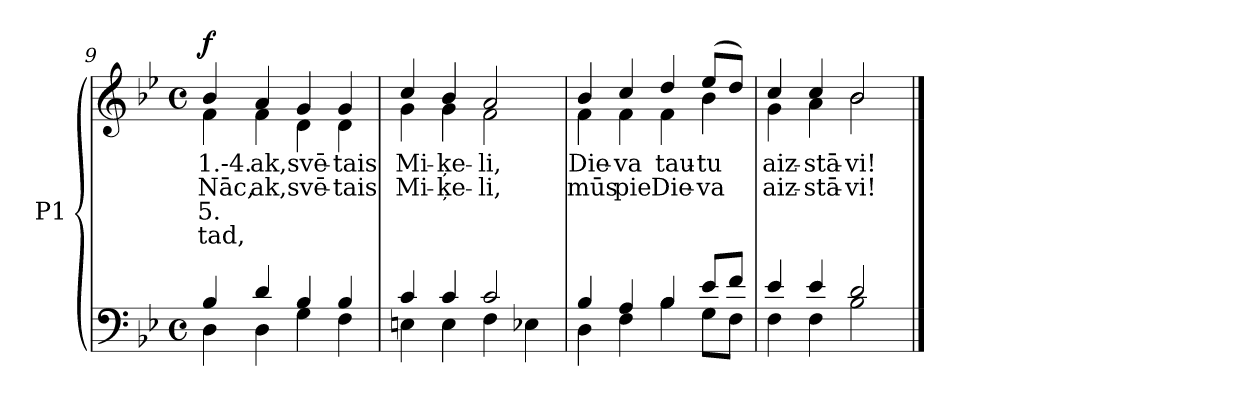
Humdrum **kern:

**kern	**kern	**text	**text	**text	**text	**dynam
*part1	*part1	*part1	*part1	*part1	*part1	*part1
*staff2	*staff1	*staff1	*staff1	*staff1	*staff1	*staff1/2
*I"P1	*	*	*	*	*	*
!!LO:LB:g=z
*clefF4	*clefG2	*	*	*	*	*
*k[b-e-]	*k[b-e-]	*	*	*	*	*
*B-:	*B-:	*	*	*	*	*
*M4/4	*M4/4	*	*	*	*	*
*met(c)	*met(c)	*	*	*	*	*
=9	=9	=9	=9	=9	=9	=9
*^	*	*	*	*	*	*
!	!	!	!LO:LY:b:color=#000000	!LO:LY:b:color=#000000	!LO:LY:b:color=#000000	!LO:LY:b:color=#000000	!
*	*	*^	*	*	*	*	*
4B-i/	4Di\	4b-i/	4fi\	1.-4.	Nāc,	5.	tad,	f
!	!	!	!	!LO:LY:b:color=#000000	!LO:LY:b:color=#000000	!	!	!
4di/	4Di\	4ai/	4fi\	ak,	ak,	.	.	.
!	!	!	!	!LO:LY:b:color=#000000	!LO:LY:b:color=#000000	!	!	!
4B-i/	4Gi\	4gi/	4di\	svē-	svē-	.	.	.
!	!	!	!	!LO:LY:b:color=#000000	!LO:LY:b:color=#000000	!	!	!
4B-i/	4Fi\	4gi/	4di\	-tais	-tais	.	.	.
=10	=10	=10	=10	=10	=10	=10	=10	=10
!	!	!	!	!LO:LY:b:color=#000000	!LO:LY:b:color=#000000	!	!	!
4ci/	4Eni\	4cci/	4gi\	Mi-	Mi-	.	.	.
!	!	!	!	!LO:LY:b:color=#000000	!LO:LY:b:color=#000000	!	!	!
4ci/	4Ei\	4b-i/	4gi\	-ķe-	-ķe-	.	.	.
!	!	!	!	!LO:LY:b:color=#000000	!LO:LY:b:color=#000000	!	!	!
2ci/	4Fi\	2ai/	2fi\	-li,	-li,	.	.	.
.	4E-Xi\	.	.	.	.	.	.	.
=11	=11	=11	=11	=11	=11	=11	=11	=11
!	!	!	!	!LO:LY:b:color=#000000	!LO:LY:b:color=#000000	!	!	!
4B-i/	4Di\	4b-i/	4fi\	Die-	mūs	.	.	.
!	!	!	!	!LO:LY:b:color=#000000	!LO:LY:b:color=#000000	!	!	!
4Ai/	4Fi\	4cci/	4fi\	-va	pie	.	.	.
!	!	!	!	!LO:LY:b:color=#000000	!LO:LY:b:color=#000000	!	!	!
4B-i/	4B-i\	4ddi/	4fi\	tau-	Die-	.	.	.
!	!	!	!	!LO:LY:b:color=#000000	!LO:LY:b:color=#000000	!	!	!
8e-i/L	8Gi\L	(8ee-i/L	4b-i\	-tu	-va	.	.	.
8fi/J	8Fi\J	8ddi/J)	.	.	.	.	.	.
=12	=12	=12	=12	=12	=12	=12	=12	=12
!	!	!	!	!LO:LY:b:color=#000000	!LO:LY:b:color=#000000	!	!	!
4e-i/	4Fi\	4cci/	4gi\	aiz-	aiz-	.	.	.
!	!	!	!	!LO:LY:b:color=#000000	!LO:LY:b:color=#000000	!	!	!
4e-i/	4Fi\	4cci/	4ai\	-stā-	-stā-	.	.	.
!	!	!	!	!LO:LY:b:color=#000000	!LO:LY:b:color=#000000	!	!	!
2di/	2B-i\	2b-i/	2b-i\	-vi!	-vi!	.	.	.
*v	*v	*	*	*	*	*	*	*
*	*v	*v	*	*	*	*	*
==	==	==	==	==	==	==
*-	*-	*-	*-	*-	*-	*-
